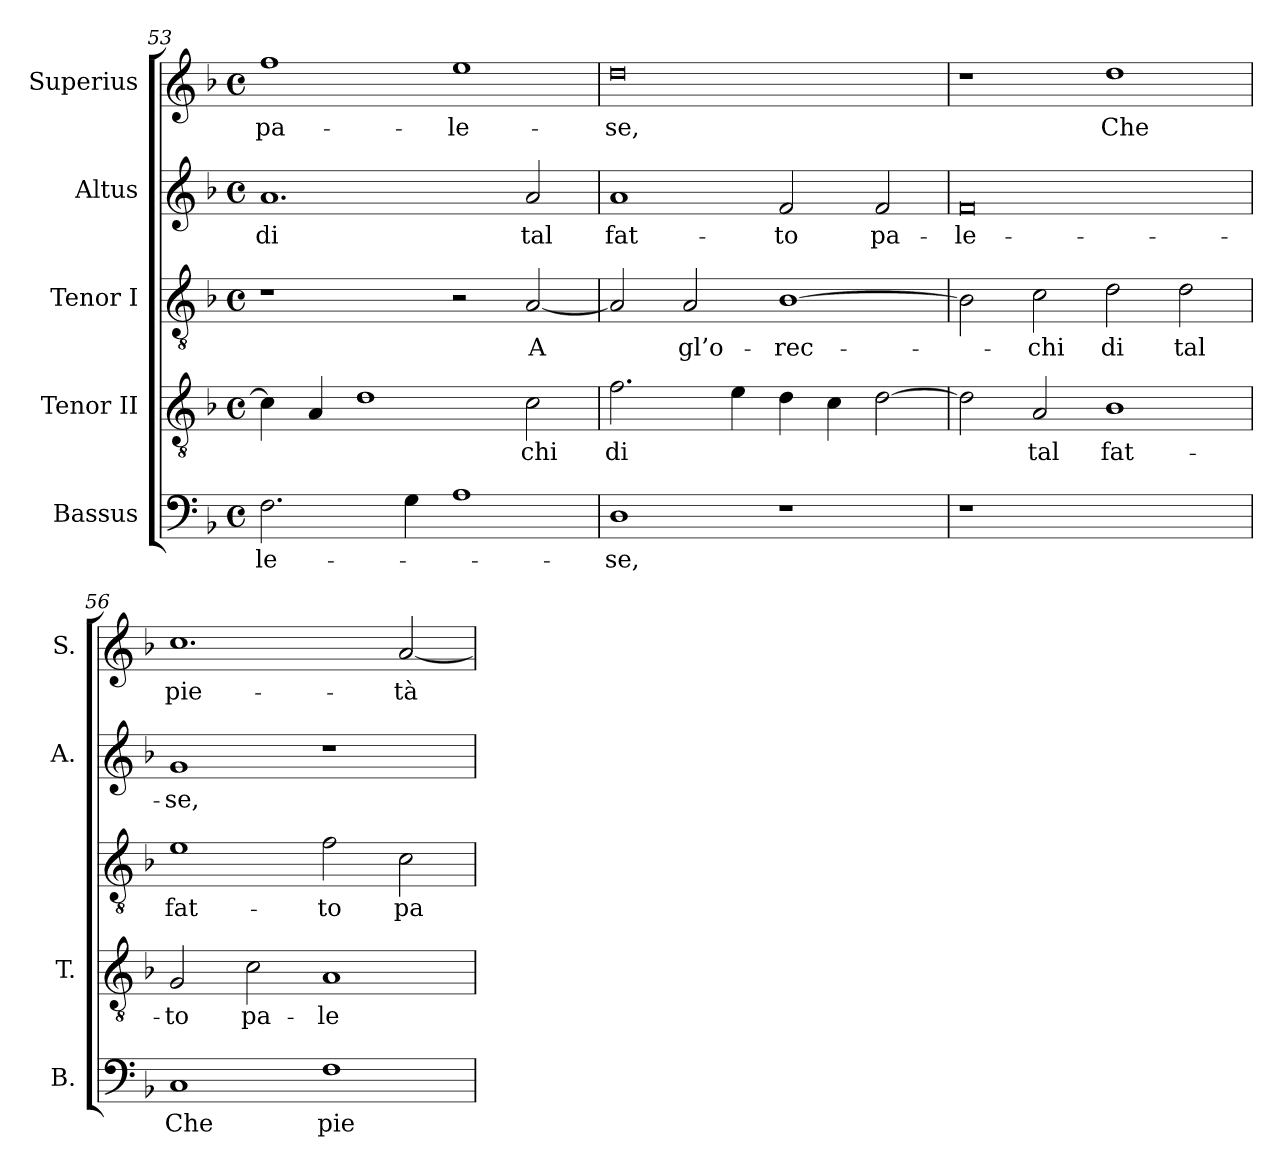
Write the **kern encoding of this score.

**kern	**text	**kern	**text	**kern	**text	**kern	**text	**kern	**text
*part5	*part5	*part4	*part4	*part3	*part3	*part2	*part2	*part1	*part1
*staff5	*staff5	*staff4	*staff4	*staff3	*staff3	*staff2	*staff2	*staff1	*staff1
*I"Bassus	*	*I"Tenor II	*	*I"Tenor I	*	*I"Altus	*	*I"Superius	*
*I'B.	*	*I'T.	*	*	*	*I'A.	*	*I'S.	*
*clefF4	*	*clefGv2	*	*clefGv2	*	*clefG2	*	*clefG2	*
*	*	*ITrd7c12	*	*	*	*	*	*	*
*k[b-]	*	*k[b-]	*	*k[b-]	*	*k[b-]	*	*k[b-]	*
*F:	*	*F:	*	*F:	*	*F:	*	*F:	*
*M4/4	*	*M4/4	*	*M4/4	*	*M4/4	*	*M4/4	*
*met(c)	*	*met(c)	*	*met(c)	*	*met(c)	*	*met(c)	*
=53	=53	=53	=53	=53	=53	=53	=53	=53	=53
!	!LO:LY:b:color=#000000	!	!	!	!	!	!	!	!
!	!	!	!	!	!	!	!LO:LY:b:color=#000000	!	!
!	!	!	!	!	!	!	!	!	!LO:LY:b:color=#000000
2.Fi\	-le-	4Ci\]	.	1r	.	1.ai	di	1ffi	pa-
.	.	4AAi/	.	.	.	.	.	.	.
.	.	1Di	.	.	.	.	.	.	.
4Gi\	.	.	.	.	.	.	.	.	.
!	!	!	!	!	!	!	!	!	!LO:LY:b:color=#000000
1Ai	.	.	.	2r	.	.	.	1eei	-le-
!	!	!	!LO:LY:b:color=#000000	!	!	!	!	!	!
!	!	!	!	!	!LO:LY:b:color=#000000	!	!	!	!
!	!	!	!	!	!	!	!LO:LY:b:color=#000000	!	!
.	.	2Ci\	-chi	[<2Ai/	A	2ai/	tal	.	.
=54	=54	=54	=54	=54	=54	=54	=54	=54	=54
!	!LO:LY:b:color=#000000	!	!	!	!	!	!	!	!
!	!	!	!LO:LY:b:color=#000000	!	!	!	!	!	!
!	!	!	!	!	!	!	!LO:LY:b:color=#000000	!	!
!	!	!	!	!	!	!	!	!	!LO:LY:b:color=#000000
1Di	-se,	2.Fi\	di	2Ai/]	.	1ai	fat-	0ddi	-se,
!	!	!	!	!	!LO:LY:b:color=#000000	!	!	!	!
.	.	.	.	2Ai/	gl’o-	.	.	.	.
.	.	4Ei\	.	.	.	.	.	.	.
!	!	!	!	!	!LO:LY:b:color=#000000	!	!	!	!
!	!	!	!	!	!	!	!LO:LY:b:color=#000000	!	!
1r	.	4Di\	.	[>1B-i	-rec-	2fi/	-to	.	.
.	.	4Ci\	.	.	.	.	.	.	.
!	!	!	!	!	!	!	!LO:LY:b:color=#000000	!	!
.	.	[>2Di\	.	.	.	2fi/	pa-	.	.
!!LO:LB:g=z
=55	=55	=55	=55	=55	=55	=55	=55	=55	=55
!LO:N:vis=1	!	!	!	!	!	!	!	!	!
!	!	!	!	!	!	!	!LO:LY:b:color=#000000	!	!
1r	.	2Di\]	.	2B-i\]	.	0fi	-le-	1r	.
!	!	!	!LO:LY:b:color=#000000	!	!	!	!	!	!
!	!	!	!	!	!LO:LY:b:color=#000000	!	!	!	!
.	.	2AAi/	tal	2ci\	-chi	.	.	.	.
!	!	!	!LO:LY:b:color=#000000	!	!	!	!	!	!
!	!	!	!	!	!LO:LY:b:color=#000000	!	!	!	!
!	!	!	!	!	!	!	!	!	!LO:LY:b:color=#000000
1ryy	.	1BB-i	fat-	2di\	di	.	.	1ddi	Che
!	!	!	!	!	!LO:LY:b:color=#000000	!	!	!	!
.	.	.	.	2di\	tal	.	.	.	.
=56	=56	=56	=56	=56	=56	=56	=56	=56	=56
!	!LO:LY:b:color=#000000	!	!	!	!	!	!	!	!
!	!	!	!LO:LY:b:color=#000000	!	!	!	!	!	!
!	!	!	!	!	!LO:LY:b:color=#000000	!	!	!	!
!	!	!	!	!	!	!	!LO:LY:b:color=#000000	!	!
!	!	!	!	!	!	!	!	!	!LO:LY:b:color=#000000
1Ci	Che	2GGi/	-to	1ei	fat-	1gi	-se,	1.cci	pie-
!	!	!	!LO:LY:b:color=#000000	!	!	!	!	!	!
.	.	2Ci\	pa-	.	.	.	.	.	.
!	!LO:LY:b:color=#000000	!	!	!	!	!	!	!	!
!	!	!	!LO:LY:b:color=#000000	!	!	!	!	!	!
!	!	!	!	!	!LO:LY:b:color=#000000	!	!	!	!
1Fi	pie-	1AAi	-le-	2fi\	-to	1r	.	.	.
!	!	!	!	!	!LO:LY:b:color=#000000	!	!	!	!
!	!	!	!	!	!	!	!	!	!LO:LY:b:color=#000000
.	.	.	.	2ci\	pa-	.	.	[<2ai/	-tà
=	=	=	=	=	=	=	=	=	=
*-	*-	*-	*-	*-	*-	*-	*-	*-	*-
